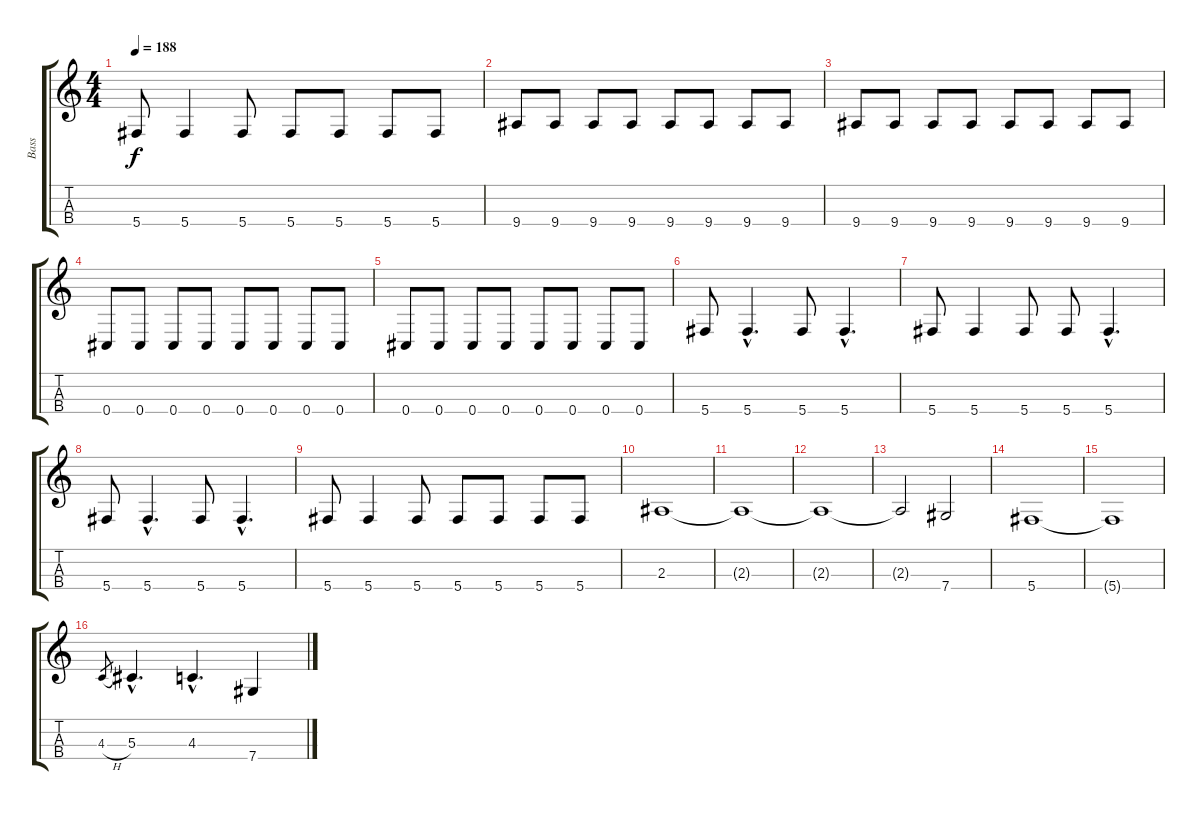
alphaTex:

\track ("Bass" "Bass") {instrument electricbassfinger}
\staff {score tabs}
\tuning (Gb3 Db3 Ab2 Db2) {hide}
\ts (4 4)
\tempo 188
\clef g2
\ks c
5.4.8{dy f} 5.4.4 5.4.8 5.4.8 5.4.8 5.4.8 5.4.8 |
9.4.8 9.4.8 9.4.8 9.4.8 9.4.8 9.4.8 9.4.8 9.4.8 |
9.4.8 9.4.8 9.4.8 9.4.8 9.4.8 9.4.8 9.4.8 9.4.8 |
0.4.8 0.4.8 0.4.8 0.4.8 0.4.8 0.4.8 0.4.8 0.4.8 |
0.4.8 0.4.8 0.4.8 0.4.8 0.4.8 0.4.8 0.4.8 0.4.8 |
5.4.8 5.4{hac}.4{d} 5.4.8 5.4{hac}.4{d} |
5.4.8 5.4.4 5.4.8 5.4.8 5.4{hac}.4{d} |
5.4.8 5.4{hac}.4{d} 5.4.8 5.4{hac}.4{d} |
5.4.8 5.4.4 5.4.8 5.4.8 5.4.8 5.4.8 5.4.8 |
2.3.1 |
2.3{t}.1 |
2.3{t}.1 |
2.3{t}.2 7.4.2 |
5.4.1 |
5.4{t}.1 |
4.3{h}.8{gr} 5.3{hac}.4{d} 4.3{hac}.4{d} 7.4.4
